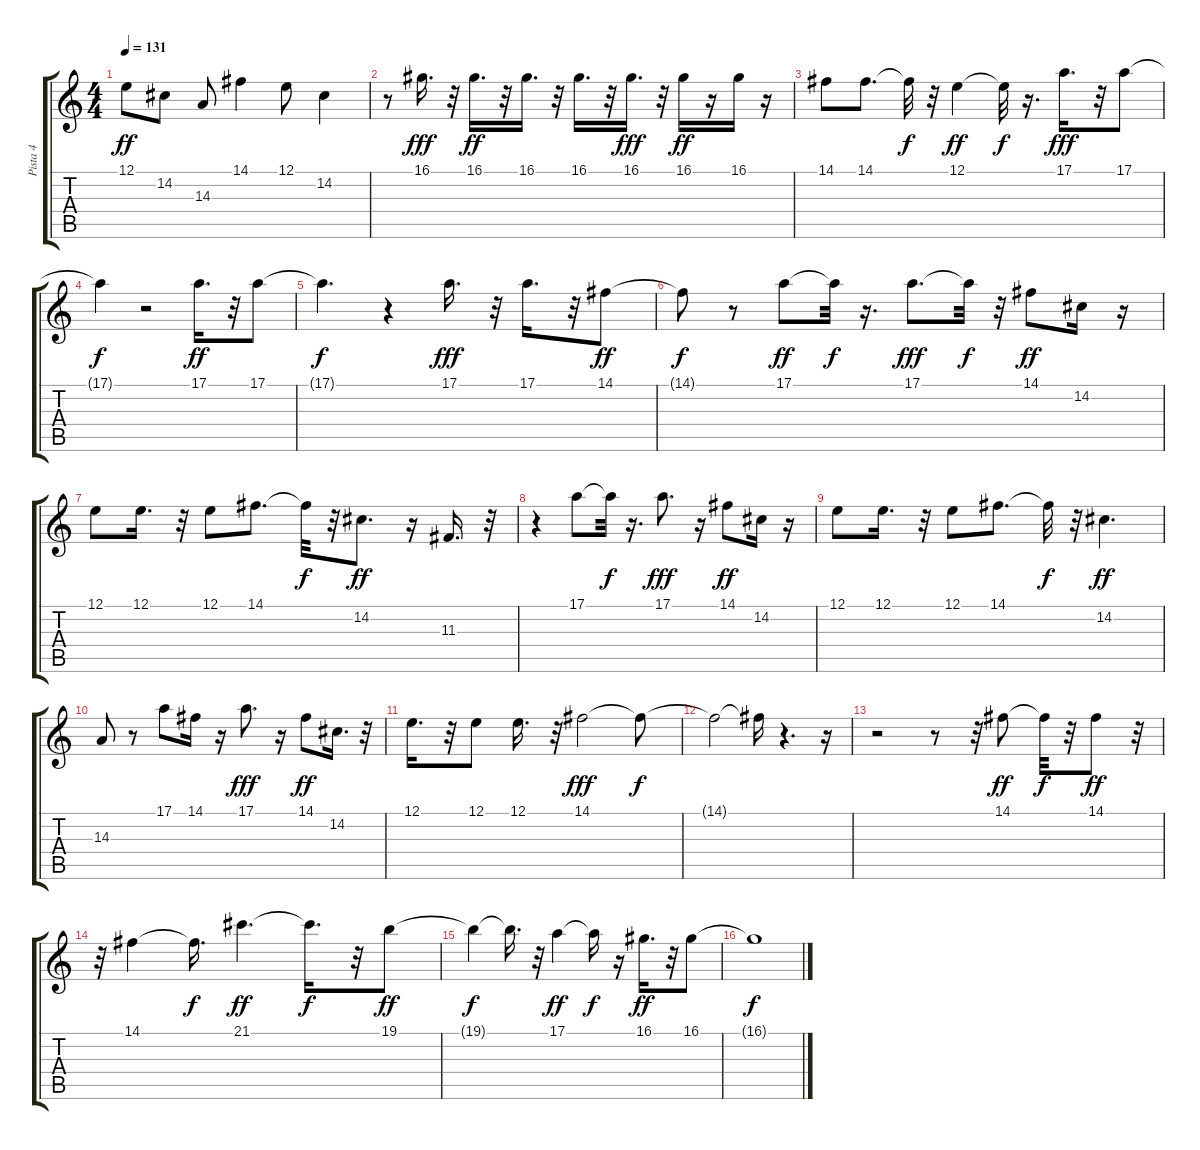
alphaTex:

\track ("Pista 4" "Pista 4") {instrument flute}
\staff {score tabs}
\tuning (E4 B3 G3 D3 A2 E2) {hide}
\ts (4 4)
\tempo 131
\clef g2
\ks c
12.1.8{dy ff} 14.2.8 14.3.8 14.1.4 12.1.8 14.2.4 |
r.8 16.1.16{d dy fff} r.32 16.1.16{d dy ff} r.32 16.1.16{d} r.32 16.1.16{d} r.32 16.1.16{d dy fff} r.32 16.1.16{dy ff} r.16 16.1.16 r.16 |
14.1.8 14.1.8{d} 14.1{t}.32{dy f} r.32 12.1.4{dy ff} 12.1{t}.32{dy f} r.16{d} 17.1.16{d dy fff} r.32 17.1.8 |
17.1{t}.4{dy f} r.2 17.1.16{d dy ff} r.32 17.1.8 |
17.1{t}.4{d dy f} r.4 17.1.16{d dy fff} r.32 17.1.16{d} r.32 14.1.8{dy ff} |
14.1{t}.8{dy f} r.8 17.1.8{dy ff} 17.1{t}.32{dy f} r.16{d} 17.1.8{d dy fff} 17.1{t}.32{dy f} r.32 14.1.8{dy ff} 14.2.16 r.16 |
12.1.8 12.1.16{d} r.32 12.1.8 14.1.8{d} 14.1{t}.32{dy f} r.32 14.2.8{d dy ff} r.16 11.3.16{d} r.32 |
r.4 17.1.8 17.1{t}.32{dy f} r.16{d} 17.1.8{d dy fff} r.16 14.1.8{dy ff} 14.2.16 r.16 |
12.1.8 12.1.16{d} r.32 12.1.8 14.1.8{d} 14.1{t}.32{dy f} r.32 14.2.4{d dy ff} |
14.3.8 r.8 17.1.8 14.1.16 r.16 17.1.8{d dy fff} r.16 14.1.8{dy ff} 14.2.16{d} r.32 |
12.1.16{d} r.32 12.1.8 12.1.16{d} r.32 14.1.2{dy fff} 14.1{t}.8{dy f} |
14.1{t}.2 14.1{t}.16 r.4{d} r.16 |
r.2 r.8 r.32 14.1.8{dy ff} 14.1{t}.32{dy f} r.32 14.1.8{dy ff} r.32 |
r.32 14.1.4 14.1{t}.16{d dy f} 21.1.4{d dy ff} 21.1{t}.16{d dy f} r.32 19.1.8{dy ff} |
19.1{t}.4{dy f} 19.1{t}.16{d} r.32 17.1.4{dy ff} 17.1{t}.16{dy f} r.16 16.1.16{d dy ff} r.32 16.1.8 |
16.1{t}.1{dy f}
